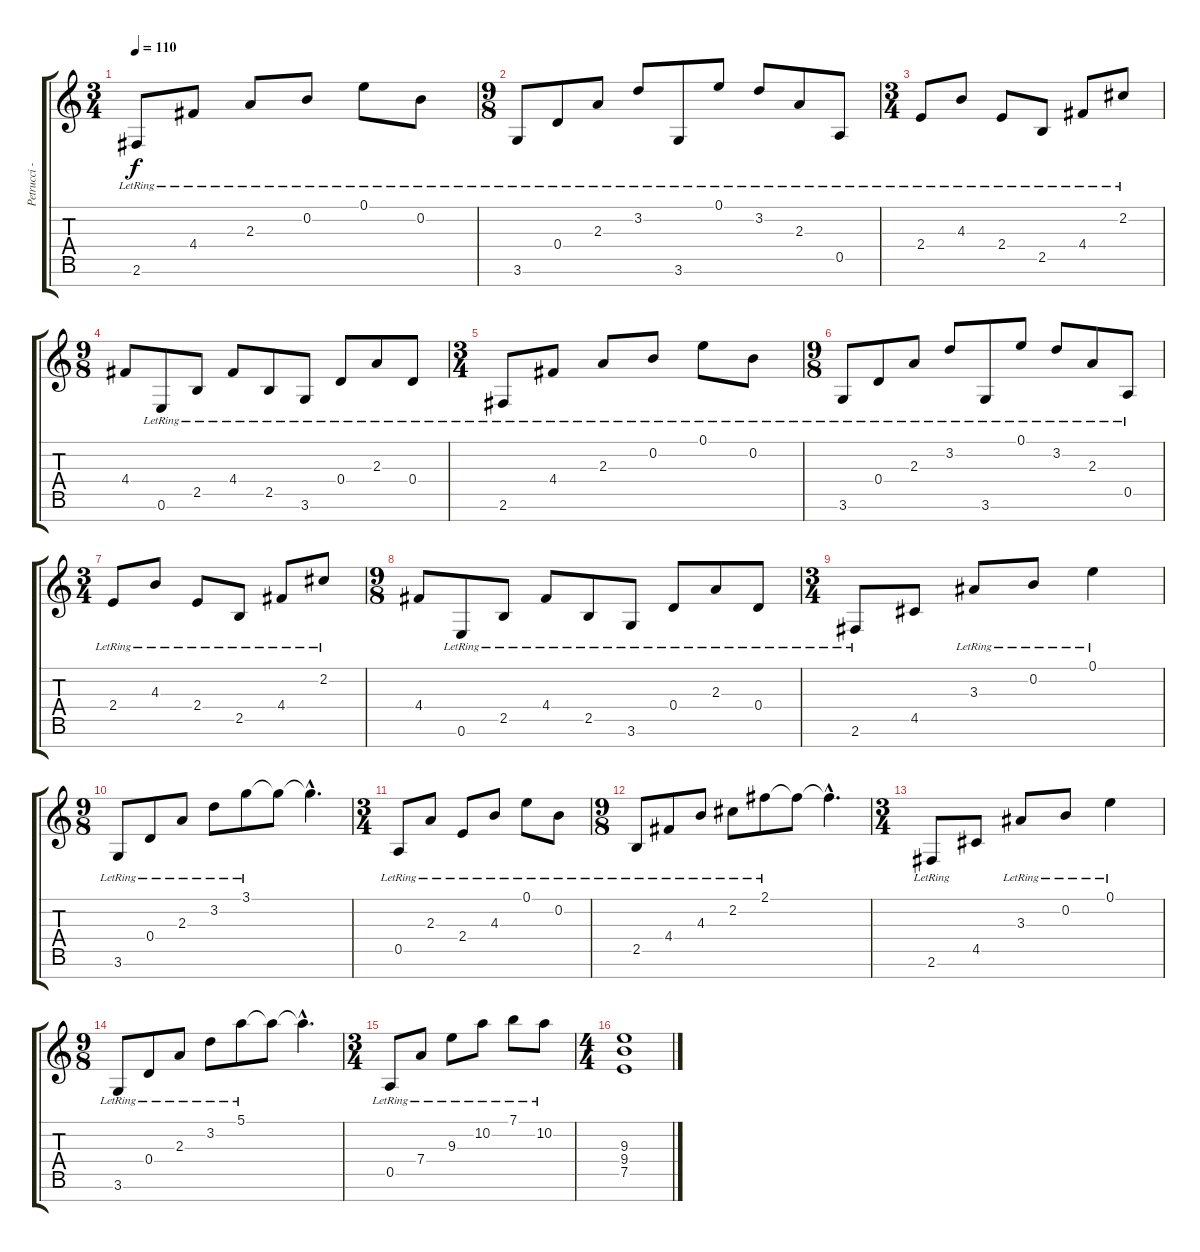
\track ("Petrucci - Acoustic" "Petrucci -") {instrument acousticguitarsteel}
\staff {score tabs}
\tuning (E4 B3 G3 D3 A2 E2 B1) {hide}
\ts (3 4)
\tempo 110
\clef g2
\ks c
2.6{lr}.8{dy f} 4.4{lr}.8 2.3{lr}.8 0.2{lr}.8 0.1{lr}.8 0.2{lr}.8 |
\ts (9 8)
3.6{lr}.8 0.4{lr}.8 2.3{lr}.8 3.2{lr}.8 3.6{lr}.8 0.1{lr}.8 3.2{lr}.8 2.3{lr}.8 0.5{lr}.8 |
\ts (3 4)
2.4{lr}.8 4.3{lr}.8 2.4{lr}.8 2.5{lr}.8 4.4{lr}.8 2.2{lr}.8 |
\ts (9 8)
4.4.8 0.6{lr}.8 2.5{lr}.8 4.4{lr}.8 2.5{lr}.8 3.6{lr}.8 0.4{lr}.8 2.3{lr}.8 0.4{lr}.8 |
\ts (3 4)
2.6{lr}.8 4.4{lr}.8 2.3{lr}.8 0.2{lr}.8 0.1{lr}.8 0.2{lr}.8 |
\ts (9 8)
3.6{lr}.8 0.4{lr}.8 2.3{lr}.8 3.2{lr}.8 3.6{lr}.8 0.1{lr}.8 3.2{lr}.8 2.3{lr}.8 0.5{lr}.8 |
\ts (3 4)
2.4{lr}.8 4.3{lr}.8 2.4{lr}.8 2.5{lr}.8 4.4{lr}.8 2.2{lr}.8 |
\ts (9 8)
4.4.8 0.6{lr}.8 2.5{lr}.8 4.4{lr}.8 2.5{lr}.8 3.6{lr}.8 0.4{lr}.8 2.3{lr}.8 0.4{lr}.8 |
\ts (3 4)
2.6{lr}.8 4.5.8 3.3{lr}.8 0.2{lr}.8 0.1{lr}.4 |
\ts (9 8)
3.6{lr}.8 0.4{lr}.8 2.3{lr}.8 3.2{lr}.8 3.1{lr}.8 3.1{t}.8 3.1{hac t}.4{d} |
\ts (3 4)
0.5{lr}.8 2.3{lr}.8 2.4{lr}.8 4.3{lr}.8 0.1{lr}.8 0.2{lr}.8 |
\ts (9 8)
2.5{lr}.8 4.4{lr}.8 4.3{lr}.8 2.2{lr}.8 2.1{lr}.8 2.1{t}.8 2.1{hac t}.4{d} |
\ts (3 4)
2.6{lr}.8 4.5.8 3.3{lr}.8 0.2{lr}.8 0.1{lr}.4 |
\ts (9 8)
3.6{lr}.8 0.4{lr}.8 2.3{lr}.8 3.2{lr}.8 5.1{lr}.8 5.1{t}.8 5.1{hac t}.4{d} |
\ts (3 4)
0.5{lr}.8 7.4{lr}.8 9.3{lr}.8 10.2{lr}.8 7.1{lr}.8 10.2{lr}.8 |
\ts (4 4)
(9.3 9.4 7.5).1
